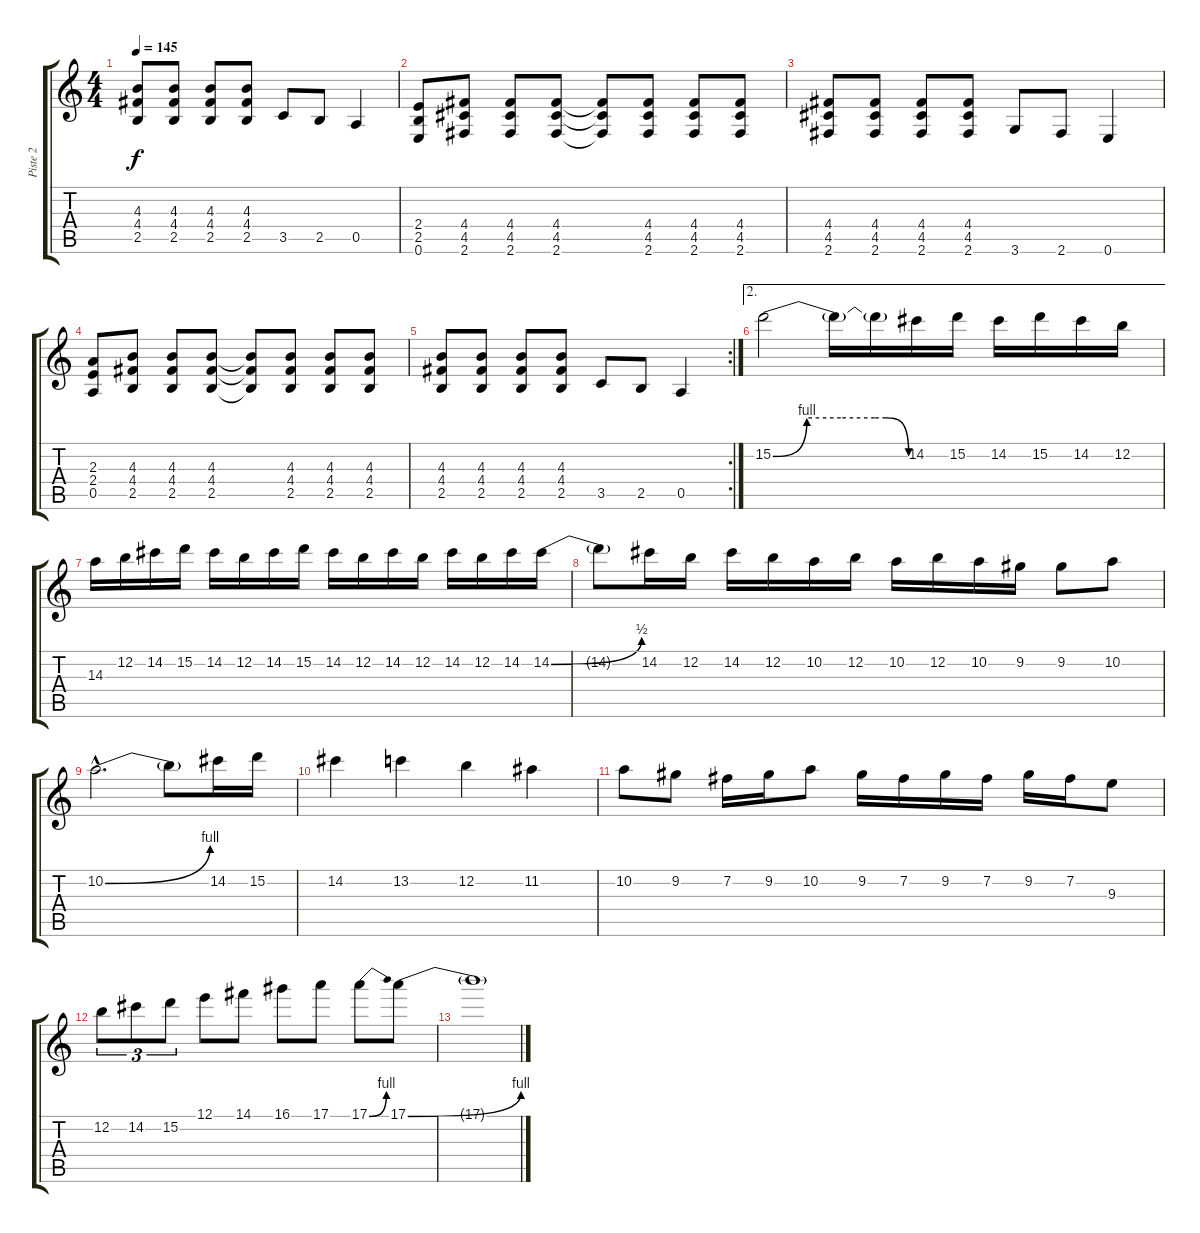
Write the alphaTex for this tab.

\track ("Piste 2" "Piste 2") {instrument distortionguitar}
\staff {score tabs}
\tuning (E4 B3 G3 D3 A2 E2) {hide}
\ts (4 4)
\tempo 145
\clef g2
\ks c
(4.3 4.4 2.5).8{dy f} (4.3 4.4 2.5).8 (4.3 4.4 2.5).8 (4.3 4.4 2.5).8 3.5.8 2.5.8 0.5.4 |
(2.4 2.5 0.6).8 (4.4 4.5 2.6).8 (4.4 4.5 2.6).8 (4.4 4.5 2.6).8 (4.4{t} 4.5{t} 2.6{t}).8 (4.4 4.5 2.6).8 (4.4 4.5 2.6).8 (4.4 4.5 2.6).8 |
(4.4 4.5 2.6).8 (4.4 4.5 2.6).8 (4.4 4.5 2.6).8 (4.4 4.5 2.6).8 3.6.8 2.6.8 0.6.4 |
(2.3 2.4 0.5).8 (4.3 4.4 2.5).8 (4.3 4.4 2.5).8 (4.3 4.4 2.5).8 (4.3{t} 4.4{t} 2.5{t}).8 (4.3 4.4 2.5).8 (4.3 4.4 2.5).8 (4.3 4.4 2.5).8 |
\rc 2
(4.3 4.4 2.5).8 (4.3 4.4 2.5).8 (4.3 4.4 2.5).8 (4.3 4.4 2.5).8 3.5.8 2.5.8 0.5.4 |
\ae 2
15.2{be (custom 0 0 15 4 30 4 45 4 50 4 60 0)}.2 15.2{t}.16 15.2{t}.16 14.2.16 15.2.16 14.2.16 15.2.16 14.2.16 12.2.16 |
14.3.16 12.2.16 14.2.16 15.2.16 14.2.16 12.2.16 14.2.16 15.2.16 14.2.16 12.2.16 14.2.16 12.2.16 14.2.16 12.2.16 14.2.16 14.2{be (bend 0 0 60 2)}.16 |
14.2{t}.8 14.2.16 12.2.16 14.2.16 12.2.16 10.2.16 12.2.16 10.2.16 12.2.16 10.2.16 9.2.16 9.2.8 10.2.8 |
10.2{be (bend 0 0 60 4) hac}.2{d} 10.2{t}.8 14.2.16 15.2.16 |
14.2.4 13.2.4 12.2.4 11.2.4 |
10.2.8 9.2.8 7.2.16 9.2.16 10.2.8 9.2.16 7.2.16 9.2.16 7.2.16 9.2.16 7.2.16 9.3.8 |
12.2.8{tu (3 2)} 14.2.8{tu (3 2)} 15.2.8{tu (3 2)} 12.1.8 14.1.8 16.1.8 17.1.8 17.1{be (bend 0 0 60 4)}.8 17.1{be (bend 0 0 60 4)}.8 |
17.1{t}.1
